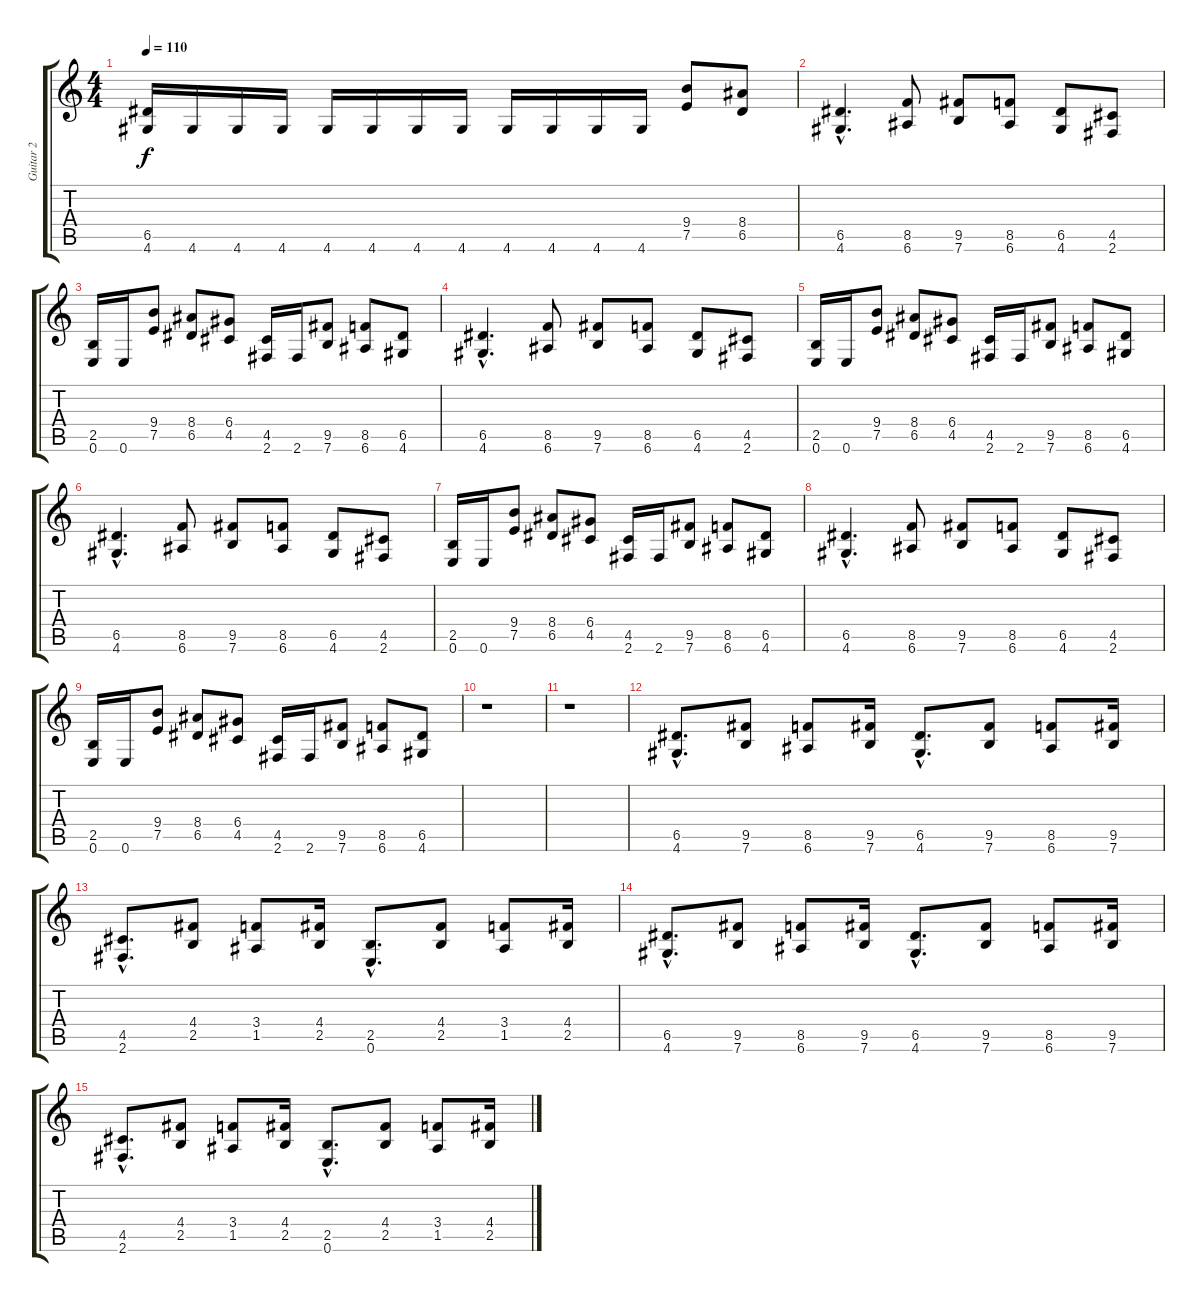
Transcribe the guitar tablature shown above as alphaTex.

\track ("Guitar 2" "Guitar 2") {instrument distortionguitar}
\staff {score tabs}
\tuning (E4 B3 G3 D3 A2 E2) {hide}
\ts (4 4)
\tempo 110
\clef g2
\ks c
(6.5 4.6).16{dy f} 4.6.16 4.6.16 4.6.16 4.6.16 4.6.16 4.6.16 4.6.16 4.6.16 4.6.16 4.6.16 4.6.16 (9.4 7.5).8 (8.4 6.5).8 |
(6.5{hac} 4.6{hac}).4{d} (8.5 6.6).8 (9.5 7.6).8 (8.5 6.6).8 (6.5 4.6).8 (4.5 2.6).8 |
(2.5 0.6).16 0.6.16 (9.4 7.5).8 (8.4 6.5).8 (6.4 4.5).8 (4.5 2.6).16 2.6.16 (9.5 7.6).8 (8.5 6.6).8 (6.5 4.6).8 |
(6.5{hac} 4.6{hac}).4{d} (8.5 6.6).8 (9.5 7.6).8 (8.5 6.6).8 (6.5 4.6).8 (4.5 2.6).8 |
(2.5 0.6).16 0.6.16 (9.4 7.5).8 (8.4 6.5).8 (6.4 4.5).8 (4.5 2.6).16 2.6.16 (9.5 7.6).8 (8.5 6.6).8 (6.5 4.6).8 |
(6.5{hac} 4.6{hac}).4{d} (8.5 6.6).8 (9.5 7.6).8 (8.5 6.6).8 (6.5 4.6).8 (4.5 2.6).8 |
(2.5 0.6).16 0.6.16 (9.4 7.5).8 (8.4 6.5).8 (6.4 4.5).8 (4.5 2.6).16 2.6.16 (9.5 7.6).8 (8.5 6.6).8 (6.5 4.6).8 |
(6.5{hac} 4.6{hac}).4{d} (8.5 6.6).8 (9.5 7.6).8 (8.5 6.6).8 (6.5 4.6).8 (4.5 2.6).8 |
(2.5 0.6).16 0.6.16 (9.4 7.5).8 (8.4 6.5).8 (6.4 4.5).8 (4.5 2.6).16 2.6.16 (9.5 7.6).8 (8.5 6.6).8 (6.5 4.6).8 |
r.1 |
r.1 |
(6.5{hac} 4.6{hac}).8{d} (9.5 7.6).8 (8.5 6.6).8 (9.5 7.6).16 (6.5{hac} 4.6{hac}).8{d} (9.5 7.6).8 (8.5 6.6).8 (9.5 7.6).16 |
(4.5{hac} 2.6{hac}).8{d} (4.4 2.5).8 (3.4 1.5).8 (4.4 2.5).16 (2.5{hac} 0.6{hac}).8{d} (4.4 2.5).8 (3.4 1.5).8 (4.4 2.5).16 |
(6.5{hac} 4.6{hac}).8{d} (9.5 7.6).8 (8.5 6.6).8 (9.5 7.6).16 (6.5{hac} 4.6{hac}).8{d} (9.5 7.6).8 (8.5 6.6).8 (9.5 7.6).16 |
(4.5{hac} 2.6{hac}).8{d} (4.4 2.5).8 (3.4 1.5).8 (4.4 2.5).16 (2.5{hac} 0.6{hac}).8{d} (4.4 2.5).8 (3.4 1.5).8 (4.4 2.5).16
